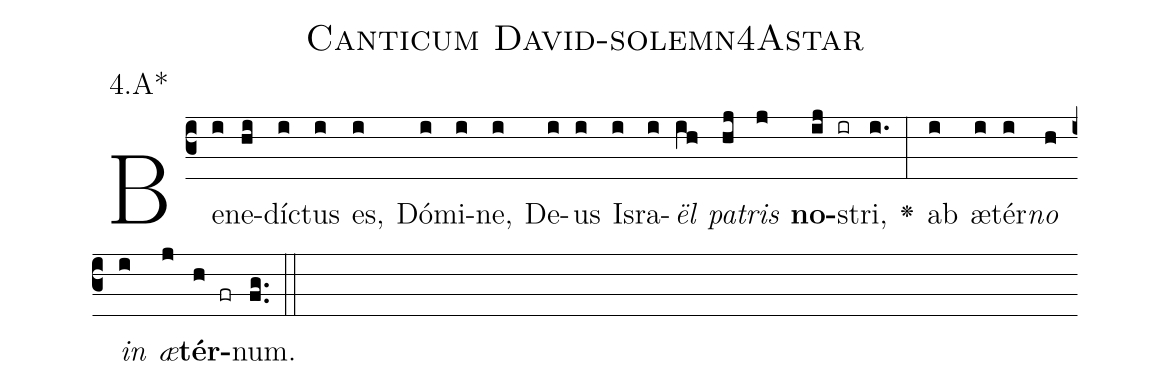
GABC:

name: Canticum David-solemn4Astar;
annotation: 4.A*;
%%
(c3)Be(i)ne(hi)dí(i)ctus(i) es,(i) Dó(i)mi(i)ne,(i) De(i)us(i) Is(i)ra(i)<i>ël</i>(ih) <i>pa</i>(hj)<i>tris</i>(j) <b>no</b>(ij ir)stri,(i.) <v>\greheightstar</v>(:) ab(i) æ(i)tér(i)<i>no</i>(h) <i>in</i>(i) <i>æ</i>(j)<b>tér</b>(h fr)num.(fg..) (::)


%E(i) u(h) o(i) u(j) a(h) e.(fg..) (::)
